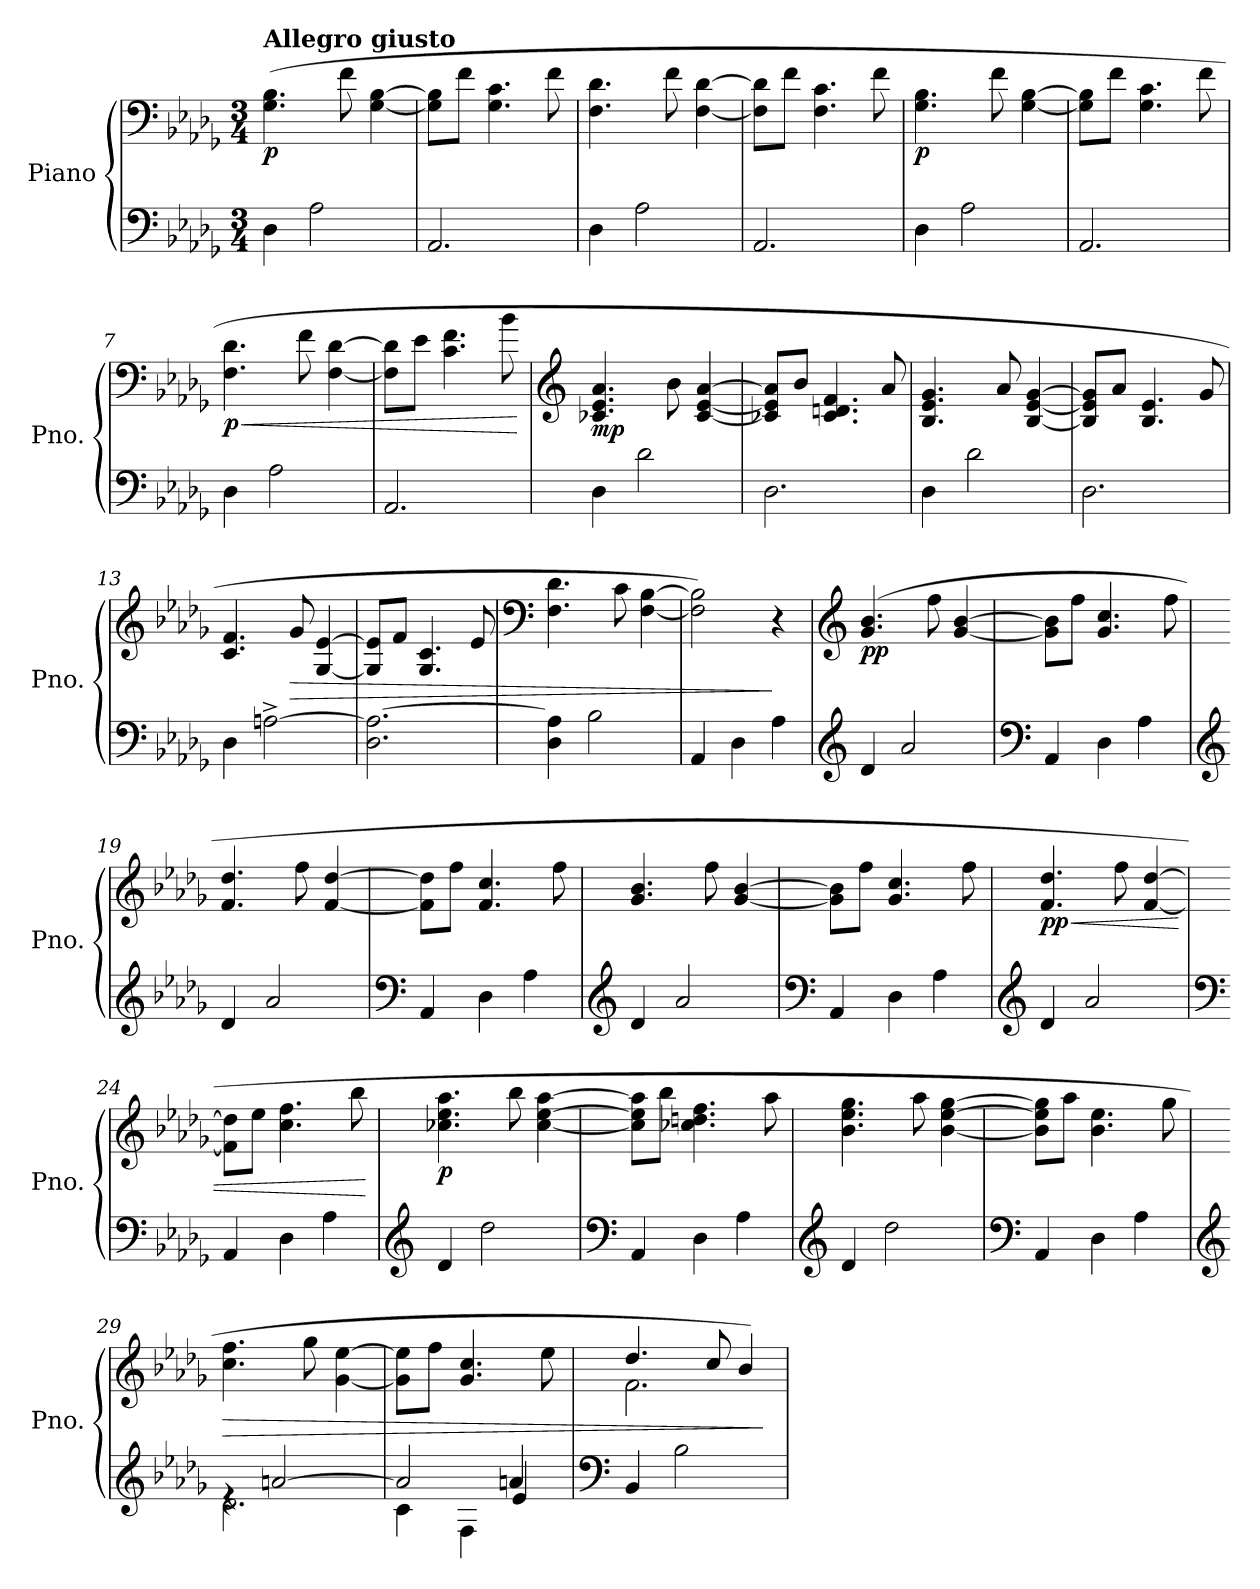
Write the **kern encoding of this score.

**kern	**kern	**dynam
*part1	*part1	*part1
*staff2	*staff1	*staff1/2
*I"Piano	*	*
*I'Pno.	*	*
*clefF4	*clefF4	*
*k[b-e-a-d-g-]	*k[b-e-a-d-g-]	*
*M3/4	*M3/4	*
*MM192	*MM192	*
=1	=1	=1
!	!LO:TX:a:B:t=Allegro giusto	!
!	!	!LO:DY:b
4D-\	(>4.G-\ 4.B-\	p
2A-\	.	.
.	8f\	.
.	[4G-\ [4B-\	.
=2	=2	=2
2.AA-/	8G-\] 8B-\]L	.
.	8f\J	.
.	4.G-\ 4.c\	.
.	8f\	.
=3	=3	=3
4D-\	4.F\ 4.d-\	.
2A-\	.	.
.	8f\	.
.	[4F\ [4d-\	.
=4	=4	=4
2.AA-/	8F\] 8d-\]L	.
.	8f\J	.
.	4.F\ 4.c\	.
.	8f\	.
!!LO:LB:g=z
=5	=5	=5
!	!	!LO:DY:b
4D-\	4.G-\ 4.B-\	p
2A-\	.	.
.	8f\	.
.	[4G-\ [4B-\	.
=6	=6	=6
2.AA-/	8G-\] 8B-\]L	.
.	8f\J	.
.	4.G-\ 4.c\	.
.	8f\	.
=7	=7	=7
!	!	!LO:HP:b
!	!	!LO:DY:n=1:b
4D-\	4.F\ 4.d-\	< p
2A-\	.	.
.	8f\	.
.	[4F\ [4d-\	.
=8	=8	=8
2.AA-/	8F\] 8d-\]L	.
.	8e-\J	.
.	4.c\ 4.f\	.
.	8b-\	.
.	.	[
=9	=9	=9
*	*clefG2	*
!	!	!LO:DY:b
4D-\	4.c-X/ 4.e-/ 4.a-/	mp
2d-\	.	.
.	8b-\	.
.	[4c-/ [4e-/ [4a-/	.
!!LO:LB:g=z
=10	=10	=10
2.D-\	8c-X/] 8e-/] 8a-/]L	.
.	8b-/J	.
.	4.c-/ 4.dn/ 4.f/	.
.	8a-/	.
=11	=11	=11
4D-\	4.B-/ 4.e-/ 4.g-/	.
2d-\	.	.
.	8a-/	.
.	[4B-/ [4e-/ [4g-/	.
=12	=12	=12
2.D-\	8B-/] 8e-/] 8g-/]L	.
.	8a-/J	.
.	4.B-/ 4.e-/	.
.	8g-/	.
=13	=13	=13
4D-\	4.c/ 4.f/	.
[2An^\	.	.
!	!	!LO:HP:b
.	8g-/	>
.	[4G-/ [4e-/	.
=14	=14	=14
2.D-\ 2.A\_	8G-/] 8e-/]L	.
.	8f/J	.
.	4.G-/ 4.c/	.
.	8e-/	.
!!LO:LB:g=z
=15	=15	=15
*	*clefF4	*
4D-\ 4A\]	4.F\ 4.d-\	.
*	*MM188	*
2B-\	.	.
.	8c\	.
*	*MM184	*
.	[4F\ [4B-\	.
=16	=16	=16
*	*MM180	*
4AA-/	2F\] 2B-\])	.
4D-\	.	.
4A-\	4r	]
=17	=17	=17
*clefG2	*clefG2	*
*	*MM192	*
!	!	!LO:DY:b
4d-/	(>4.g-/ 4.b-/	pp
2a-/	.	.
.	8ff\	.
.	[4g-/ [4b-/	.
=18	=18	=18
*clefF4	*	*
4AA-/	8g-\] 8b-\]L	.
.	8ff\J	.
4D-\	4.g-/ 4.cc/	.
4A-\	.	.
.	8ff\	.
=19	=19	=19
*clefG2	*	*
4d-/	4.f/ 4.dd-/	.
2a-/	.	.
.	8ff\	.
.	[4f/ [4dd-/	.
!!LO:PB:g=z
=20	=20	=20
*clefF4	*	*
4AA-/	8f\] 8dd-\]L	.
.	8ff\J	.
4D-\	4.f/ 4.cc/	.
4A-\	.	.
.	8ff\	.
=21	=21	=21
*clefG2	*	*
4d-/	4.g-/ 4.b-/	.
2a-/	.	.
.	8ff\	.
.	[4g-/ [4b-/	.
=22	=22	=22
*clefF4	*	*
4AA-/	8g-\] 8b-\]L	.
.	8ff\J	.
4D-\	4.g-/ 4.cc/	.
4A-\	.	.
.	8ff\	.
=23	=23	=23
*clefG2	*	*
!	!	!LO:HP:b
!	!	!LO:DY:n=1:b
4d-/	4.f/ 4.dd-/	< pp
2a-/	.	.
.	8ff\	.
.	[4f/ [4dd-/	.
=24	=24	=24
*clefF4	*	*
4AA-/	8f\] 8dd-\]L	.
.	8ee-\J	.
4D-\	4.cc\ 4.ff\	.
4A-\	.	.
.	8bb-\	.
.	.	[
!!LO:LB:g=z
=25	=25	=25
*clefG2	*	*
!	!	!LO:DY:b
4d-/	4.cc-X\ 4.ee-\ 4.aa-\	p
2dd-\	.	.
.	8bb-\	.
.	[4cc-\ [4ee-\ [4aa-\	.
=26	=26	=26
*clefF4	*	*
4AA-/	8cc-\] 8ee-\] 8aa-\]L	.
.	8bb-\J	.
4D-\	4.cc-X\ 4.ddn\ 4.ff\	.
4A-\	.	.
.	8aa-\	.
=27	=27	=27
*clefG2	*	*
4d-/	4.b-\ 4.ee-\ 4.gg-\	.
2dd-\	.	.
.	8aa-\	.
.	[4b-\ [4ee-\ [4gg-\	.
=28	=28	=28
*clefF4	*	*
4AA-/	8b-\] 8ee-\] 8gg-\]L	.
.	8aa-\J	.
4D-\	4.b-\ 4.ee-\	.
4A-\	.	.
.	8gg-\	.
=29	=29	=29
*clefG2	*	*
*^	*	*
!	!	!	!LO:HP:b
4re	2.d-\	4.cc\ 4.ff\	>
[2an/	.	.	.
.	.	8gg-\	.
.	.	[4g-\ [4ee-\	.
!!LO:LB:g=z
=30	=30	=30	=30
2an/]	4c\	8g-\] 8ee-\]L	.
.	.	8ff\J	.
.	4F\	4.g-/ 4.cc/	.
4a/	4e-/	.	.
.	.	8ee-\	.
*v	*v	*	*
=31	=31	=31
*clefF4	*	*
*	*^	*
4BB-/	4.dd-/	2.f\	.
*	*MM188	*	*
2B-\	.	.	.
.	8cc/	.	.
*	*MM184	*	*
.	4b-/)	.	.
*	*v	*v	*
.	.	]
=	=	=
*-	*-	*-
